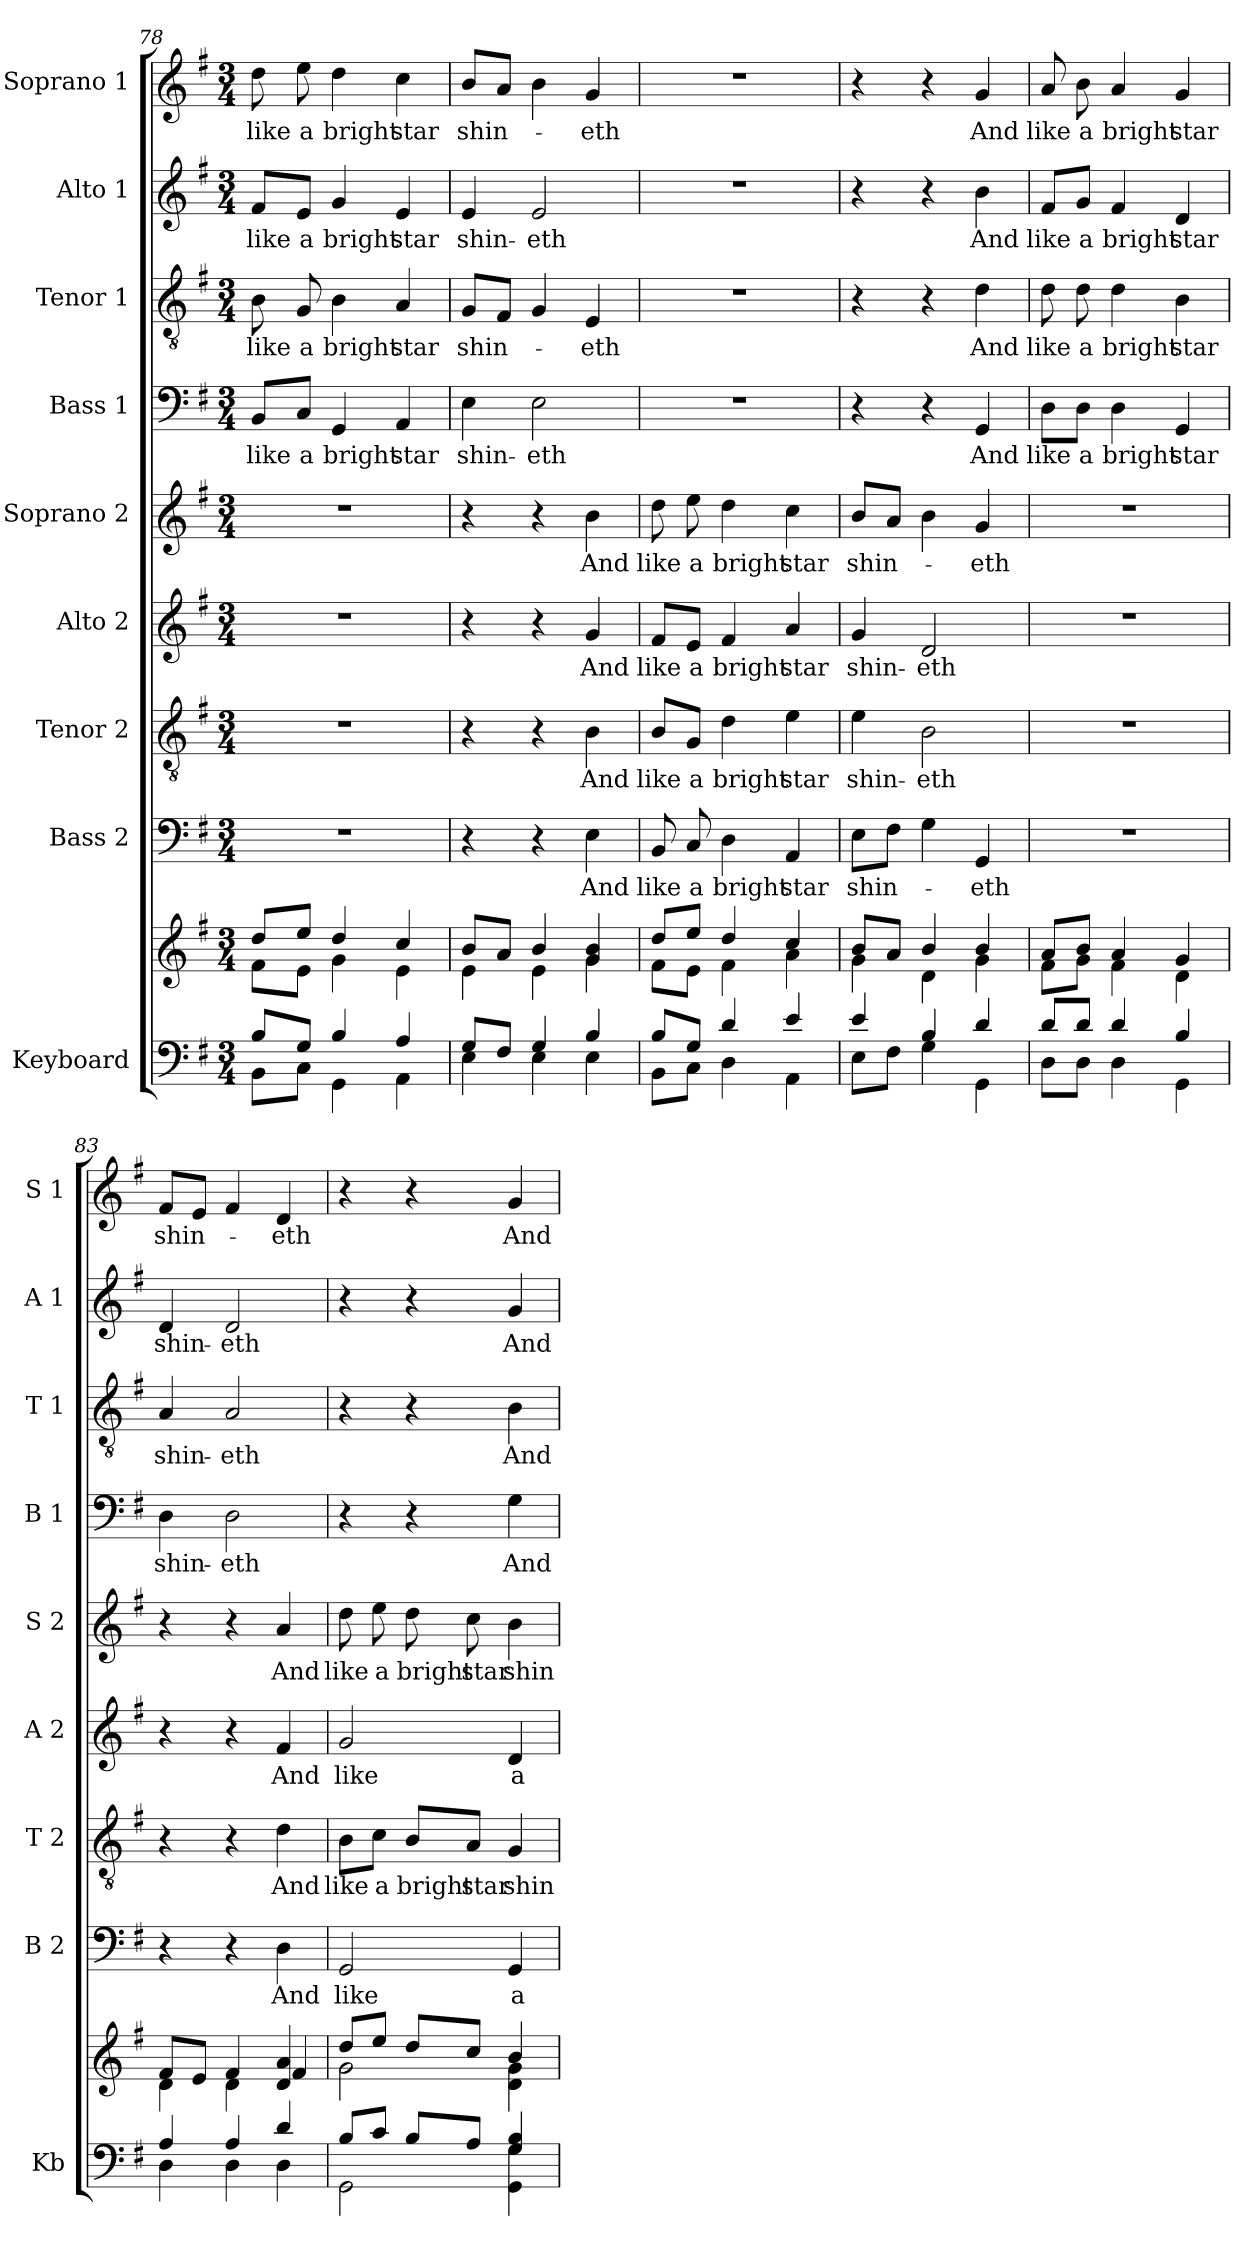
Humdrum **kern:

**kern	**kern	**kern	**text	**kern	**text	**kern	**text	**kern	**text	**kern	**text	**kern	**text	**kern	**text	**kern	**text
*part9	*part9	*part8	*part8	*part7	*part7	*part6	*part6	*part5	*part5	*part4	*part4	*part3	*part3	*part2	*part2	*part1	*part1
*staff10	*staff9	*staff8	*staff8	*staff7	*staff7	*staff6	*staff6	*staff5	*staff5	*staff4	*staff4	*staff3	*staff3	*staff2	*staff2	*staff1	*staff1
*I"Keyboard	*	*I"Bass 2	*	*I"Tenor 2	*	*I"Alto 2	*	*I"Soprano 2	*	*I"Bass 1	*	*I"Tenor 1	*	*I"Alto 1	*	*I"Soprano 1	*
*I'Kb	*	*I'B 2	*	*I'T 2	*	*I'A 2	*	*I'S 2	*	*I'B 1	*	*I'T 1	*	*I'A 1	*	*I'S 1	*
*clefF4	*clefG2	*clefF4	*	*clefGv2	*	*clefG2	*	*clefG2	*	*clefF4	*	*clefGv2	*	*clefG2	*	*clefG2	*
*k[f#]	*k[f#]	*k[f#]	*	*k[f#]	*	*k[f#]	*	*k[f#]	*	*k[f#]	*	*k[f#]	*	*k[f#]	*	*k[f#]	*
*G:	*G:	*G:	*	*G:	*	*G:	*	*G:	*	*G:	*	*G:	*	*G:	*	*G:	*
*M3/4	*M3/4	*M3/4	*	*M3/4	*	*M3/4	*	*M3/4	*	*M3/4	*	*M3/4	*	*M3/4	*	*M3/4	*
=78	=78	=78	=78	=78	=78	=78	=78	=78	=78	=78	=78	=78	=78	=78	=78	=78	=78
*^	*^	*	*	*	*	*	*	*	*	*	*	*	*	*	*	*	*
8B/L	8BB\L	8dd/L	8f#\L	2.r	.	2.r	.	2.r	.	2.r	.	8BB/L	like	8B\	like	8f#/L	like	8dd\	like
8G/J	8C\J	8ee/J	8e\J	.	.	.	.	.	.	.	.	8C/J	a	8G/	a	8e/J	a	8ee\	a
4B/	4GG\	4dd/	4g\	.	.	.	.	.	.	.	.	4GG/	bright	4B\	bright	4g/	bright	4dd\	bright
4A/	4AA\	4cc/	4e\	.	.	.	.	.	.	.	.	4AA/	star	4A/	star	4e/	star	4cc\	star
=79	=79	=79	=79	=79	=79	=79	=79	=79	=79	=79	=79	=79	=79	=79	=79	=79	=79	=79	=79
*	*^	*	*^	*	*	*	*	*	*	*	*	*	*	*	*	*	*	*	*
8G/L	4E\	4ryy	8b/L	4e\	4ryy	4r	.	4r	.	4r	.	4r	.	4E\	shin-	8G/L	shin-	4e/	shin-	8b/L	shin-
8F#/J	.	.	8a/J	.	.	.	.	.	.	.	.	.	.	.	.	8F#/J	.	.	.	8a/J	.
4G/	4E\	4ryy	4b/	4e\	4ryy	4r	.	4r	.	4r	.	4r	.	2E\	-eth	4G/	.	2e/	-eth	4b\	.
4B/	4ryy	4E\	4g/ 4b/	4ryy	4g\	4E\	And	4B\	And	4g/	And	4b\	And	.	.	4E/	-eth	.	.	4g/	-eth
*	*v	*v	*	*	*	*	*	*	*	*	*	*	*	*	*	*	*	*	*	*	*
*	*	*	*v	*v	*	*	*	*	*	*	*	*	*	*	*	*	*	*	*	*
=80	=80	=80	=80	=80	=80	=80	=80	=80	=80	=80	=80	=80	=80	=80	=80	=80	=80	=80	=80
8B/L	8BB\L	8dd/L	8f#\L	8BB/	like	8B/L	like	8f#/L	like	8dd\	like	2.r	.	2.r	.	2.r	.	2.r	.
8G/J	8C\J	8ee/J	8e\J	8C/	a	8G/J	a	8e/J	a	8ee\	a	.	.	.	.	.	.	.	.
4d/	4D\	4dd/	4f#\	4D\	bright	4d\	bright	4f#/	bright	4dd\	bright	.	.	.	.	.	.	.	.
4e/	4AA\	4cc/	4a\	4AA/	star	4e\	star	4a/	star	4cc\	star	.	.	.	.	.	.	.	.
!!LO:PB:g=z
=81	=81	=81	=81	=81	=81	=81	=81	=81	=81	=81	=81	=81	=81	=81	=81	=81	=81	=81	=81
*	*^	*	*^	*	*	*	*	*	*	*	*	*	*	*	*	*	*	*	*
4e/	8E\L	4ryy	8b/L	4g\	4ryy	8E\L	shin-	4e\	shin-	4g/	shin-	8b/L	shin-	4r	.	4r	.	4r	.	4r	.
.	8F#\J	.	8a/J	.	.	8F#\J	.	.	.	.	.	8a/J	.	.	.	.	.	.	.	.	.
4B/	4G\	4ryy	4b/	4d\	4ryy	4G\	.	2B\	-eth	2d/	-eth	4b\	.	4r	.	4r	.	4r	.	4r	.
4ryy	4GG\	4d/	4g\	4ryy	4b/	4GG/	-eth	.	.	.	.	4g/	-eth	4GG/	And	4d\	And	4b\	And	4g/	And
*	*v	*v	*	*	*	*	*	*	*	*	*	*	*	*	*	*	*	*	*	*	*
*	*	*	*v	*v	*	*	*	*	*	*	*	*	*	*	*	*	*	*	*	*
=82	=82	=82	=82	=82	=82	=82	=82	=82	=82	=82	=82	=82	=82	=82	=82	=82	=82	=82	=82
8d/L	8D\L	8a/L	8f#\L	2.r	.	2.r	.	2.r	.	2.r	.	8D\L	like	8d\	like	8f#/L	like	8a/	like
8d/J	8D\J	8b/J	8g\J	.	.	.	.	.	.	.	.	8D\J	a	8d\	a	8g/J	a	8b\	a
4d/	4D\	4a/	4f#\	.	.	.	.	.	.	.	.	4D\	bright	4d\	bright	4f#/	bright	4a/	bright
4B/	4GG\	4g/	4d\	.	.	.	.	.	.	.	.	4GG/	star	4B\	star	4d/	star	4g/	star
=83	=83	=83	=83	=83	=83	=83	=83	=83	=83	=83	=83	=83	=83	=83	=83	=83	=83	=83	=83
*^	*^	*	*^	*	*	*	*	*	*	*	*	*	*	*	*	*	*	*	*
4A/	4D\	4ryy	4ryy	8f#/L	4d\	4ryy	4r	.	4r	.	4r	.	4r	.	4D\	shin-	4A/	shin-	4d/	shin-	8f#/L	shin-
.	.	.	.	8e/J	.	.	.	.	.	.	.	.	.	.	.	.	.	.	.	.	8e/J	.
4A/	4D\	4ryy	4ryy	4f#/	4d\	4ryy	4r	.	4r	.	4r	.	4r	.	2D\	-eth	2A/	-eth	2d/	-eth	4f#/	.
4ryy	4ryy	4d/	4D\	4d/ 4a/	4ryy	4f#/	4D\	And	4d\	And	4f#/	And	4a/	And	.	.	.	.	.	.	4d/	-eth
*	*v	*v	*v	*	*	*	*	*	*	*	*	*	*	*	*	*	*	*	*	*	*	*
*	*	*	*v	*v	*	*	*	*	*	*	*	*	*	*	*	*	*	*	*	*
=84	=84	=84	=84	=84	=84	=84	=84	=84	=84	=84	=84	=84	=84	=84	=84	=84	=84	=84	=84
8B/L	2GG\	8dd/L	2g\	2GG/	like	8B\L	like	2g/	like	8dd\	like	4r	.	4r	.	4r	.	4r	.
8c/J	.	8ee/J	.	.	.	8c\J	a	.	.	8ee\	a	.	.	.	.	.	.	.	.
8B/L	.	8dd/L	.	.	.	8B/L	bright	.	.	8dd\	bright	4r	.	4r	.	4r	.	4r	.
8A/J	.	8cc/J	.	.	.	8A/J	star	.	.	8cc\	star	.	.	.	.	.	.	.	.
4G/ 4B/	4GG\ 4G\	4b/	4d\ 4g\	4GG/	a	4G/	shin-	4d/	a	4b\	shin-	4G\	And	4B\	And	4g/	And	4g/	And
*v	*v	*	*	*	*	*	*	*	*	*	*	*	*	*	*	*	*	*	*
*	*v	*v	*	*	*	*	*	*	*	*	*	*	*	*	*	*	*	*
=	=	=	=	=	=	=	=	=	=	=	=	=	=	=	=	=	=
*-	*-	*-	*-	*-	*-	*-	*-	*-	*-	*-	*-	*-	*-	*-	*-	*-	*-
